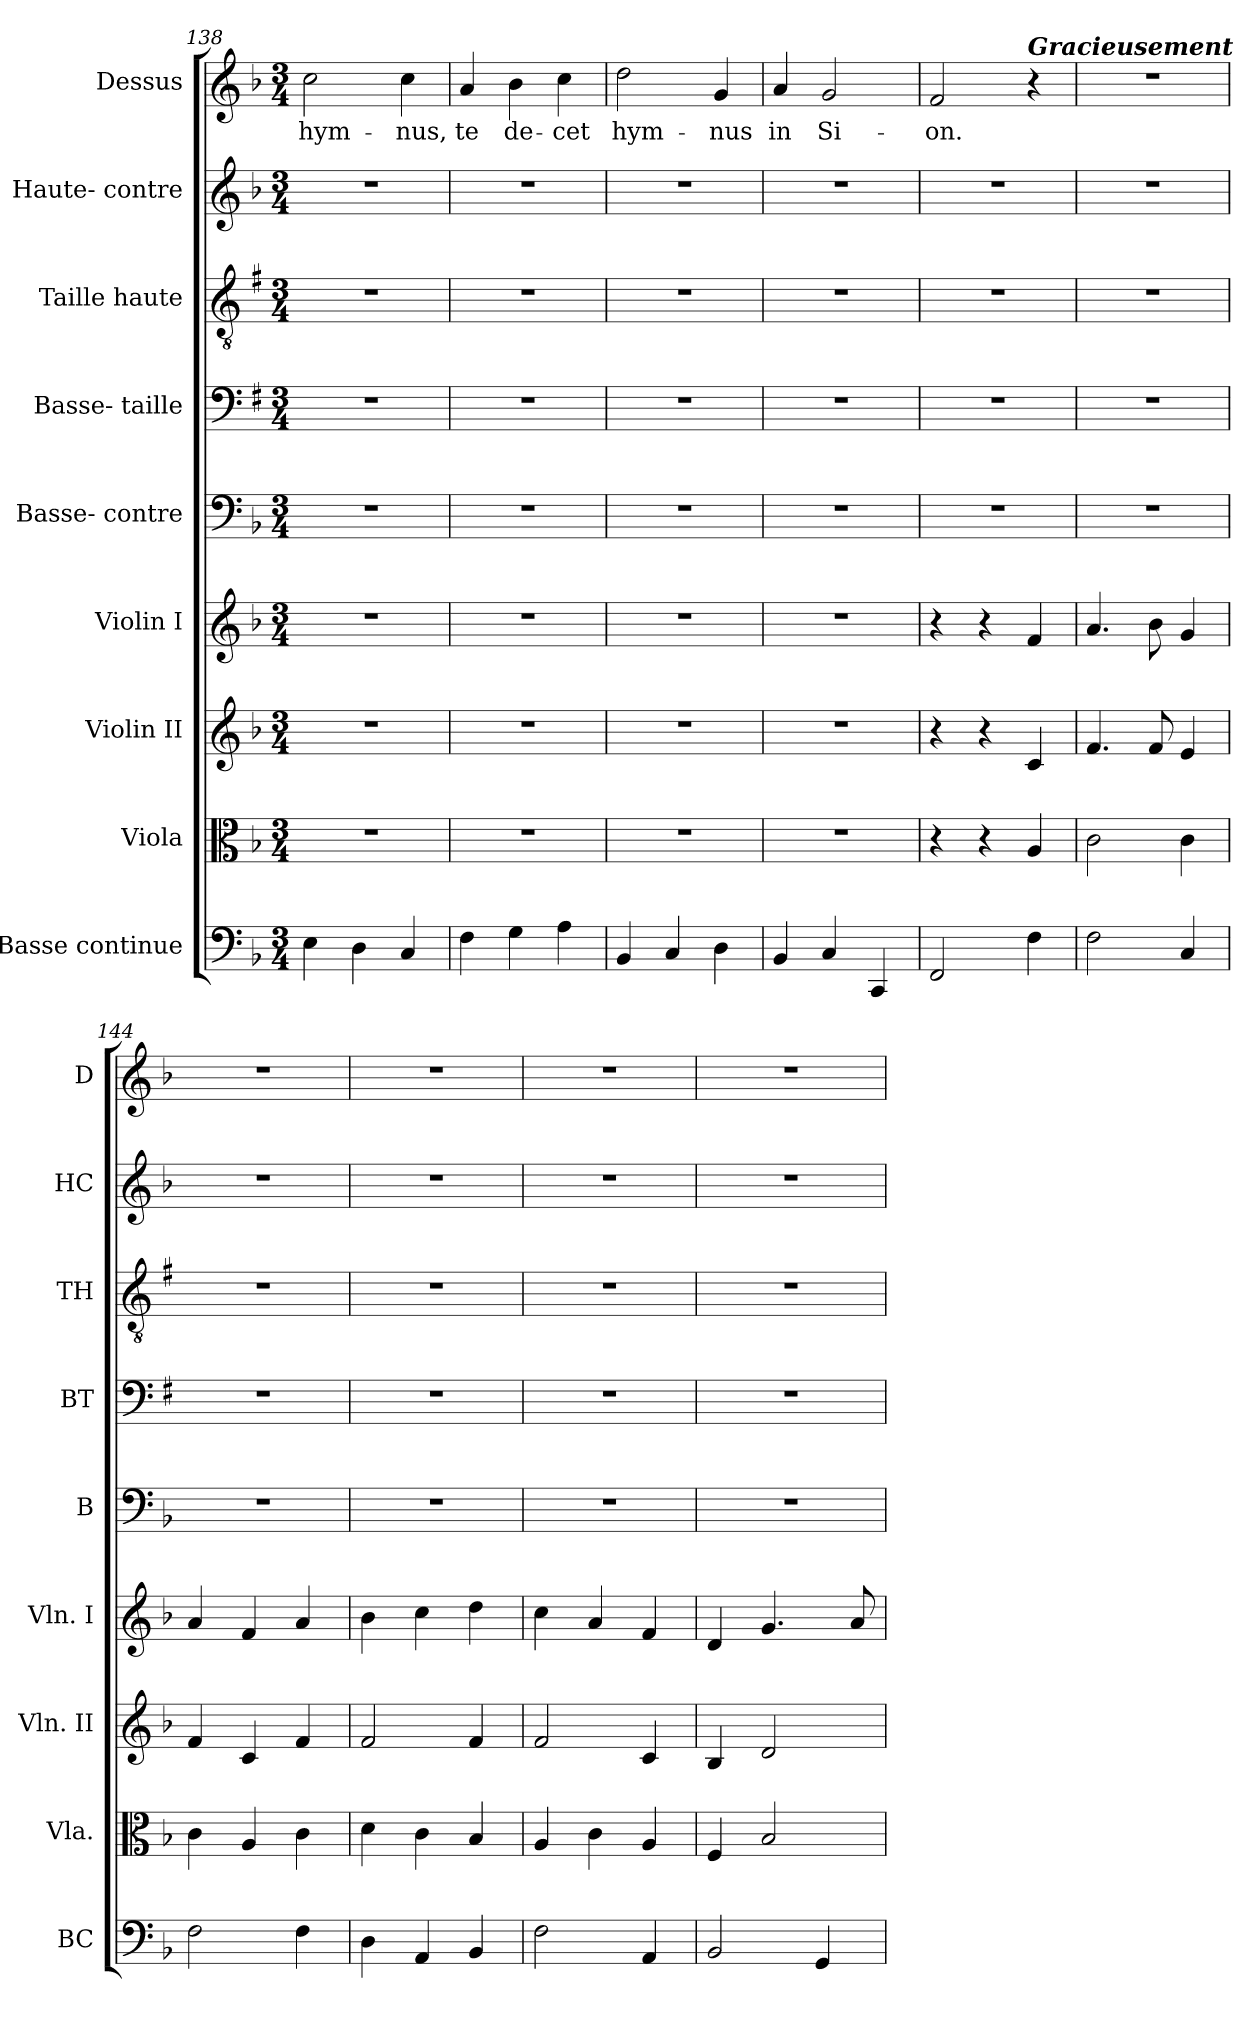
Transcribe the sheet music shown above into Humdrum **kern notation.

**kern	**kern	**kern	**kern	**kern	**kern	**kern	**kern	**kern	**text
*part9	*part8	*part7	*part6	*part5	*part4	*part3	*part2	*part1	*part1
*staff9	*staff8	*staff7	*staff6	*staff5	*staff4	*staff3	*staff2	*staff1	*staff1
*I"Basse  continue	*I"Viola	*I"Violin II	*I"Violin I	*I"Basse- contre	*I"Basse- taille	*I"Taille haute	*I"Haute- contre	*I"Dessus	*
*I'BC	*I'Vla.	*I'Vln. II	*I'Vln. I	*I'B	*I'BT	*I'TH	*I'HC	*I'D	*
*clefF4	*clefC3	*clefG2	*clefG2	*clefF4	*clefF4	*clefGv2	*clefG2	*clefG2	*
*	*	*	*	*	*ITrd1c2	*ITrd1c2	*	*	*
*k[b-]	*k[b-]	*k[b-]	*k[b-]	*k[b-]	*k[b-]	*k[b-]	*k[b-]	*k[b-]	*
*F:	*F:	*F:	*F:	*F:	*F:	*F:	*F:	*F:	*
*M3/4	*M3/4	*M3/4	*M3/4	*M3/4	*M3/4	*M3/4	*M3/4	*M3/4	*
=138	=138	=138	=138	=138	=138	=138	=138	=138	=138
!	!	!	!	!	!	!	!	!	!LO:LY:b
4E\	2.r	2.r	2.r	2.r	2.r	2.r	2.r	2cc\	hym-
4D\	.	.	.	.	.	.	.	.	.
!	!	!	!	!	!	!	!	!	!LO:LY:b
4C/	.	.	.	.	.	.	.	4cc\	-nus,
!!LO:PB:g=z
=139	=139	=139	=139	=139	=139	=139	=139	=139	=139
!	!	!	!	!	!	!	!	!	!LO:LY:b
4F\	2.r	2.r	2.r	2.r	2.r	2.r	2.r	4a/	te
!	!	!	!	!	!	!	!	!	!LO:LY:b
4G\	.	.	.	.	.	.	.	4b-\	de-
!	!	!	!	!	!	!	!	!	!LO:LY:b
4A\	.	.	.	.	.	.	.	4cc\	-cet
=140	=140	=140	=140	=140	=140	=140	=140	=140	=140
!	!	!	!	!	!	!	!	!	!LO:LY:b
4BB-/	2.r	2.r	2.r	2.r	2.r	2.r	2.r	2dd\	hym-
4C/	.	.	.	.	.	.	.	.	.
!	!	!	!	!	!	!	!	!	!LO:LY:b
4D\	.	.	.	.	.	.	.	4g/	-nus
=141	=141	=141	=141	=141	=141	=141	=141	=141	=141
!	!	!	!	!	!	!	!	!	!LO:LY:b
4BB-/	2.r	2.r	2.r	2.r	2.r	2.r	2.r	4a/	in
!	!	!	!	!	!	!	!	!	!LO:LY:b
4C/	.	.	.	.	.	.	.	2g>/	Si-
4CC/	.	.	.	.	.	.	.	.	.
=142	=142	=142	=142	=142	=142	=142	=142	=142	=142
!	!	!	!	!	!	!	!	!	!LO:LY:b
2FF/	4r	4r	4r	2.r	2.r	2.r	2.r	2f/	-on.
.	4r	4r	4r	.	.	.	.	.	.
!	!	!	!	!	!	!	!	!LO:TX:a:Bi:t=Gracieusement	!
4F\	4A/	4c/	4f/	.	.	.	.	4r	.
=143	=143	=143	=143	=143	=143	=143	=143	=143	=143
2F\	2c\	4.f/	4.a/	2.r	2.r	2.r	2.r	2.r	.
.	.	8f/	8b-\	.	.	.	.	.	.
4C/	4c\	4e/	4g/	.	.	.	.	.	.
=144	=144	=144	=144	=144	=144	=144	=144	=144	=144
2F\	4c\	4f/	4a/	2.r	2.r	2.r	2.r	2.r	.
.	4A/	4c/	4f/	.	.	.	.	.	.
4F\	4c\	4f/	4a/	.	.	.	.	.	.
=145	=145	=145	=145	=145	=145	=145	=145	=145	=145
4D\	4d\	2f/	4b-\	2.r	2.r	2.r	2.r	2.r	.
4AA/	4c\	.	4cc\	.	.	.	.	.	.
4BB-/	4B-/	4f/	4dd\	.	.	.	.	.	.
!!LO:LB:g=z
=146	=146	=146	=146	=146	=146	=146	=146	=146	=146
2F\	4A/	2f/	4cc\	2.r	2.r	2.r	2.r	2.r	.
.	4c\	.	4a/	.	.	.	.	.	.
4AA/	4A/	4c/	4f/	.	.	.	.	.	.
=147	=147	=147	=147	=147	=147	=147	=147	=147	=147
2BB-/	4F/	4B-/	4d/	2.r	2.r	2.r	2.r	2.r	.
.	2B-/	2d/	4.g/	.	.	.	.	.	.
4GG/	.	.	.	.	.	.	.	.	.
.	.	.	8a/	.	.	.	.	.	.
=	=	=	=	=	=	=	=	=	=
*-	*-	*-	*-	*-	*-	*-	*-	*-	*-
